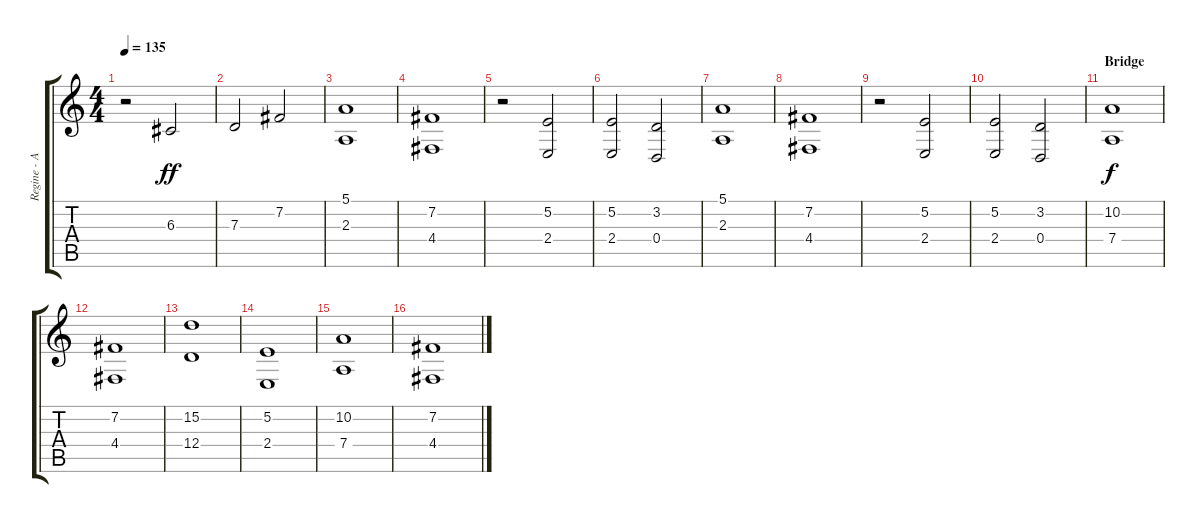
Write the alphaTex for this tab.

\track ("Regine - Accordion" "Regine - A") {instrument accordion}
\staff {score tabs}
\tuning (E4 B3 G3 D3 A2 E2) {hide}
\ts (4 4)
\tempo 135
\clef g2
\ks c
r.2{dy fff} 6.3.2{dy ff} |
7.3.2 7.2.2 |
(5.1 2.3).1 |
(7.2 4.4).1 |
r.2 (5.2 2.4).2 |
(5.2 2.4).2 (3.2 0.4).2 |
(5.1 2.3).1 |
(7.2 4.4).1 |
r.2 (5.2 2.4).2 |
(5.2 2.4).2 (3.2 0.4).2 |
\section ("" "Bridge")
(10.2 7.4).1{dy f} |
(7.2 4.4).1 |
(15.2 12.4).1 |
(5.2 2.4).1 |
(10.2 7.4).1 |
(7.2 4.4).1
